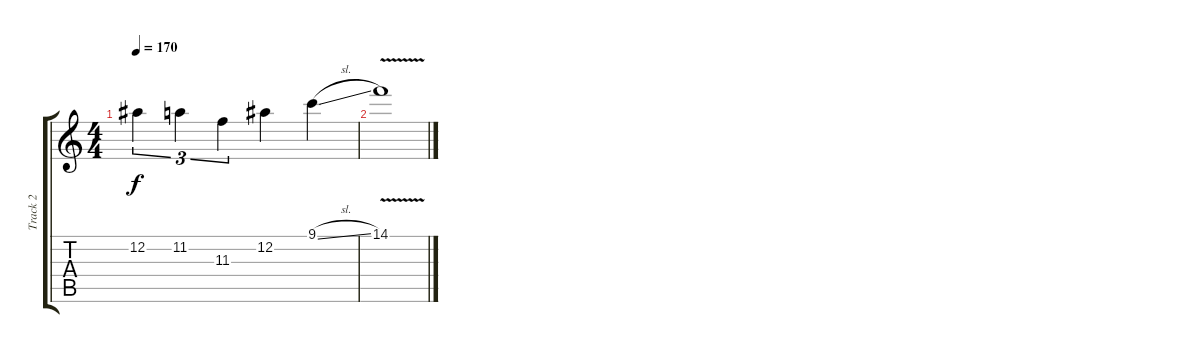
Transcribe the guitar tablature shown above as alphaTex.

\track ("Track 2" "Track 2") {instrument overdrivenguitar}
\staff {score tabs}
\tuning (Eb4 Bb3 Gb3 Db3 Ab2 Eb2) {hide}
\ts (4 4)
\tempo 170
\clef g2
\ks c
12.2.4{tu (3 2) dy f} 11.2.4{tu (3 2)} 11.3.4{tu (3 2)} 12.2.4 9.1{sl}.4 |
14.1{v}.1
